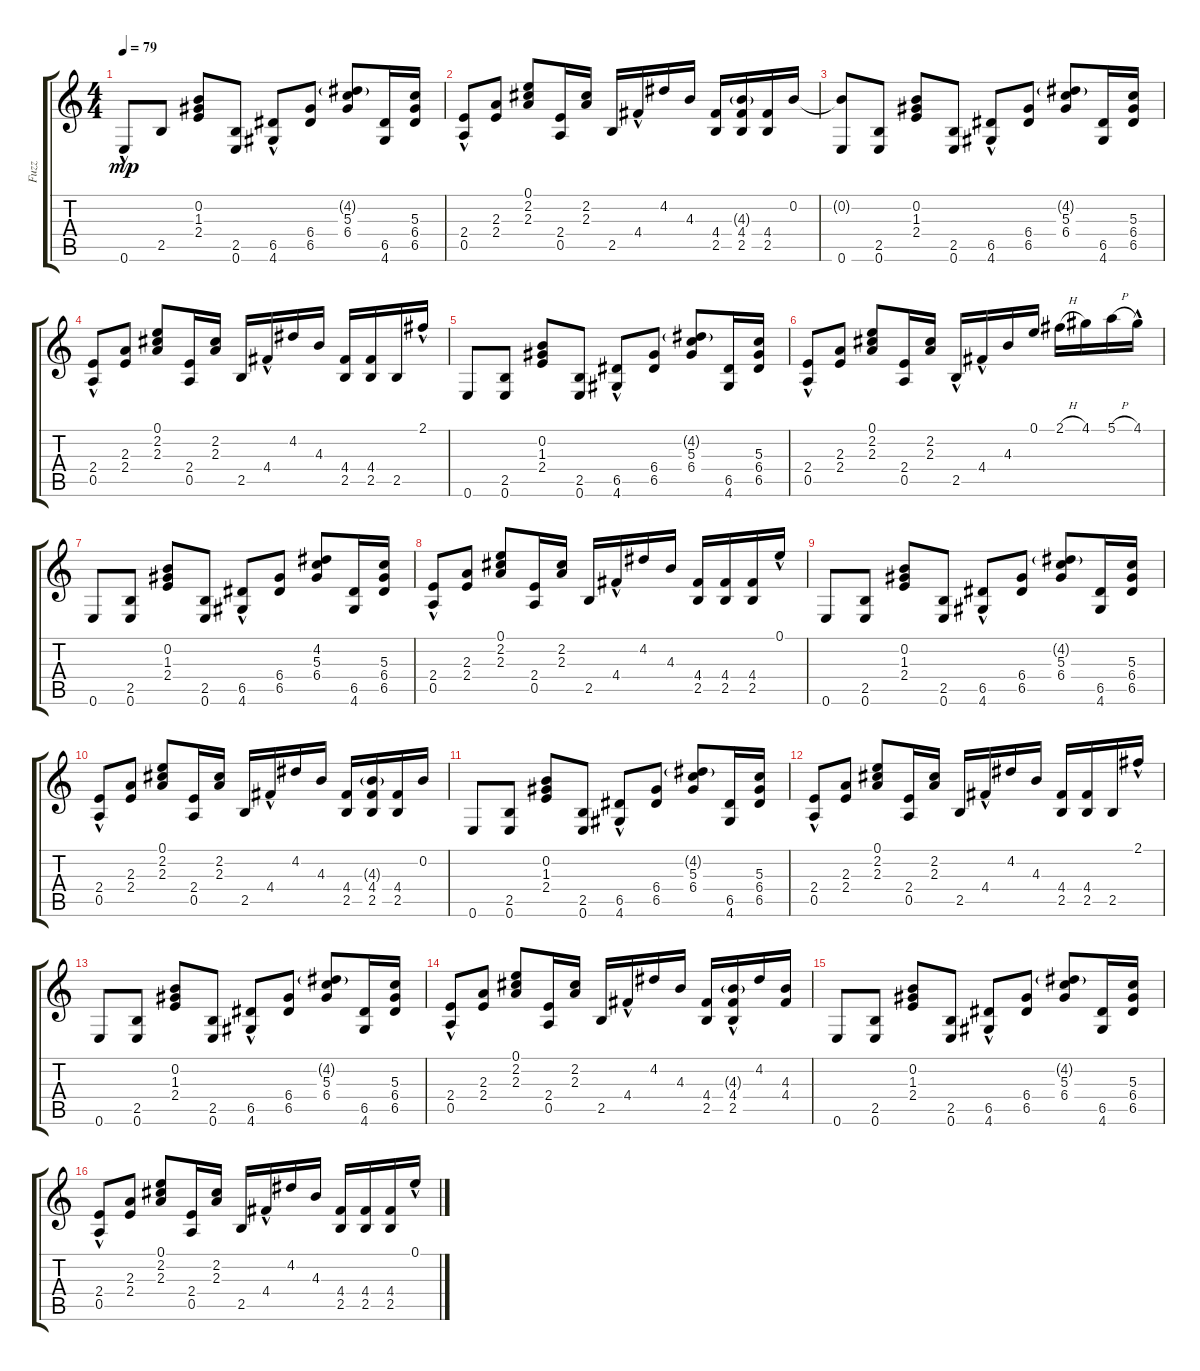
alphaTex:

\track ("Fuzz" "Fuzz") {instrument distortionguitar}
\staff {score tabs}
\tuning (E4 B3 G3 D3 A2 E2) {hide}
\ts (4 4)
\tempo 79
\clef g2
\ks c
0.6{hac}.8{dy mp instrument distortionguitar} 2.5.8 (0.2 1.3 2.4).8 (2.5 0.6).8 (6.5 4.6{hac}).8 (6.4 6.5).8 (4.2{g} 5.3 6.4).8 (6.5 4.6).16 (5.3 6.4 6.5).16 |
(2.4 0.5{hac}).8 (2.3 2.4).8 (0.1 2.2 2.3).8 (2.4 0.5).16 (2.2 2.3).16 2.5.16 4.4{hac}.16 4.2.16 4.3.16 (4.4 2.5).16 (4.3{g} 4.4 2.5).16 (4.4 2.5).16 0.2.16 |
(0.2{t} 0.6).8 (2.5 0.6).8 (0.2 1.3 2.4).8 (2.5 0.6).8 (6.5 4.6{hac}).8 (6.4 6.5).8 (4.2{g} 5.3 6.4).8 (6.5 4.6).16 (5.3 6.4 6.5).16 |
(2.4 0.5{hac}).8 (2.3 2.4).8 (0.1 2.2 2.3).8 (2.4 0.5).16 (2.2 2.3).16 2.5.16 4.4{hac}.16 4.2.16 4.3.16 (4.4 2.5).16 (4.4 2.5).16 2.5.16 2.1{hac}.16 |
0.6.8 (2.5 0.6).8 (0.2 1.3 2.4).8 (2.5 0.6).8 (6.5 4.6{hac}).8 (6.4 6.5).8 (4.2{g} 5.3 6.4).8 (6.5 4.6).16 (5.3 6.4 6.5).16 |
(2.4 0.5{hac}).8 (2.3 2.4).8 (0.1 2.2 2.3).8 (2.4 0.5).16 (2.2 2.3).16 2.5{hac}.16 4.4{hac}.16 4.3.16 0.1.16 2.1{h}.16 4.1.16 5.1{h}.16 4.1{hac}.16 |
0.6.8 (2.5 0.6).8 (0.2 1.3 2.4).8 (2.5 0.6).8 (6.5 4.6{hac}).8 (6.4 6.5).8 (4.2 5.3 6.4).8 (6.5 4.6).16 (5.3 6.4 6.5).16 |
(2.4 0.5{hac}).8 (2.3 2.4).8 (0.1 2.2 2.3).8 (2.4 0.5).16 (2.2 2.3).16 2.5.16 4.4{hac}.16 4.2.16 4.3.16 (4.4 2.5).16 (4.4 2.5).16 (4.4 2.5).16 0.1{hac}.16 |
0.6.8 (2.5 0.6).8 (0.2 1.3 2.4).8 (2.5 0.6).8 (6.5 4.6{hac}).8 (6.4 6.5).8 (4.2{g} 5.3 6.4).8 (6.5 4.6).16 (5.3 6.4 6.5).16 |
(2.4 0.5{hac}).8 (2.3 2.4).8 (0.1 2.2 2.3).8 (2.4 0.5).16 (2.2 2.3).16 2.5.16 4.4{hac}.16 4.2.16 4.3.16 (4.4 2.5).16 (4.3{g} 4.4 2.5).16 (4.4 2.5).16 0.2.16 |
0.6.8 (2.5 0.6).8 (0.2 1.3 2.4).8 (2.5 0.6).8 (6.5 4.6{hac}).8 (6.4 6.5).8 (4.2{g} 5.3 6.4).8 (6.5 4.6).16 (5.3 6.4 6.5).16 |
(2.4 0.5{hac}).8 (2.3 2.4).8 (0.1 2.2 2.3).8 (2.4 0.5).16 (2.2 2.3).16 2.5.16 4.4{hac}.16 4.2.16 4.3.16 (4.4 2.5).16 (4.4 2.5).16 2.5.16 2.1{hac}.16 |
0.6.8 (2.5 0.6).8 (0.2 1.3 2.4).8 (2.5 0.6).8 (6.5 4.6{hac}).8 (6.4 6.5).8 (4.2{g} 5.3 6.4).8 (6.5 4.6).16 (5.3 6.4 6.5).16 |
(2.4 0.5{hac}).8 (2.3 2.4).8 (0.1 2.2 2.3).8 (2.4 0.5).16 (2.2 2.3).16 2.5.16 4.4{hac}.16 4.2.16 4.3.16 (4.4 2.5).16 (4.3{g} 4.4 2.5{hac}).16 4.2.16 (4.3 4.4).16 |
0.6.8 (2.5 0.6).8 (0.2 1.3 2.4).8 (2.5 0.6).8 (6.5 4.6{hac}).8 (6.4 6.5).8 (4.2{g} 5.3 6.4).8 (6.5 4.6).16 (5.3 6.4 6.5).16 |
(2.4 0.5{hac}).8 (2.3 2.4).8 (0.1 2.2 2.3).8 (2.4 0.5).16 (2.2 2.3).16 2.5.16 4.4{hac}.16 4.2.16 4.3.16 (4.4 2.5).16 (4.4 2.5).16 (4.4 2.5).16 0.1{hac}.16
